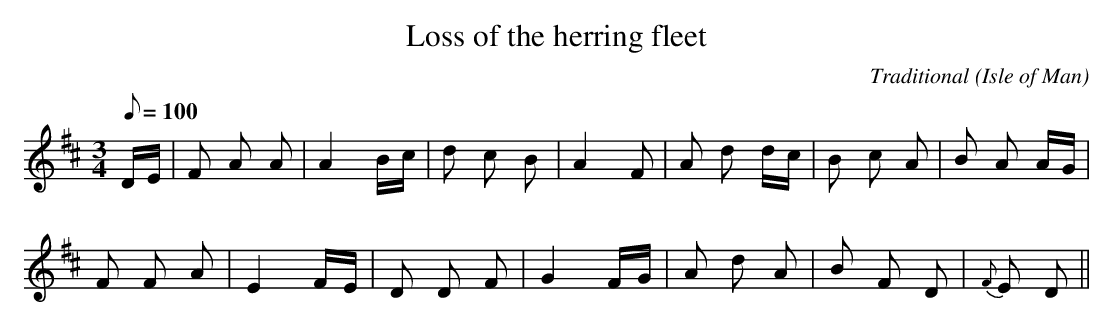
X:1
T:Loss of the herring fleet
C:Traditional
O:Isle of Man
M:3/4
Q:100
K:D
D/E/|F A A|A2 B/c/|d c B|A2 F|A d d/c/|B c A|B A A/G/|
F F A|E2 F/E/|D D F|G2 F/G/|A d A|B F D|{F}E D||
